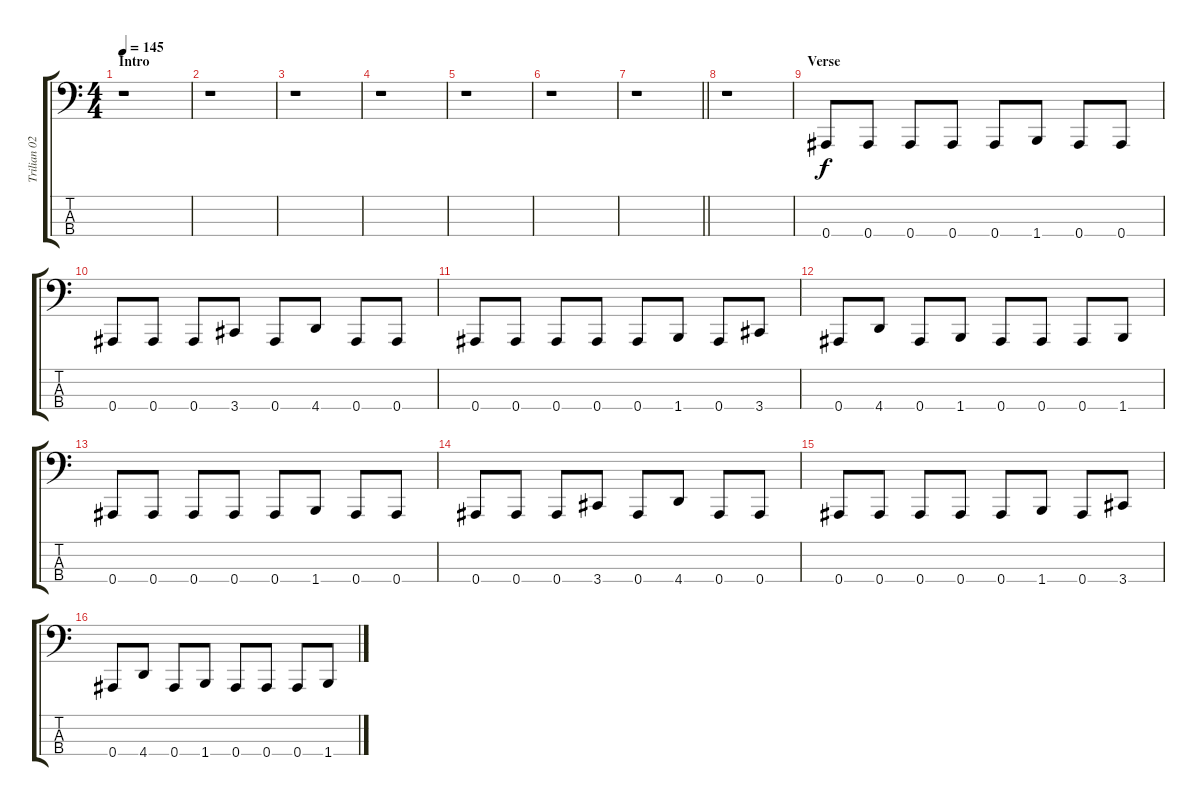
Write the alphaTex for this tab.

\track ("Trilian 02" "Trilian 02") {instrument electricbassfinger}
\staff {score tabs}
\tuning (Eb2 Bb1 F1 Bb0) {hide}
\ts (4 4)
\section ("" "Intro")
\tempo 145
\clef f4
\ks c
r.1{dy f instrument electricbassfinger} |
r.1 |
r.1 |
r.1 |
r.1 |
r.1 |
\barLineRight lightlight
r.1 |
r.1 |
\section ("" "Verse")
0.4.8 0.4.8 0.4.8 0.4.8 0.4.8 1.4.8 0.4.8 0.4.8 |
0.4.8 0.4.8 0.4.8 3.4.8 0.4.8 4.4.8 0.4.8 0.4.8 |
0.4.8 0.4.8 0.4.8 0.4.8 0.4.8 1.4.8 0.4.8 3.4.8 |
0.4.8 4.4.8 0.4.8 1.4.8 0.4.8 0.4.8 0.4.8 1.4.8 |
0.4.8 0.4.8 0.4.8 0.4.8 0.4.8 1.4.8 0.4.8 0.4.8 |
0.4.8 0.4.8 0.4.8 3.4.8 0.4.8 4.4.8 0.4.8 0.4.8 |
0.4.8 0.4.8 0.4.8 0.4.8 0.4.8 1.4.8 0.4.8 3.4.8 |
0.4.8 4.4.8 0.4.8 1.4.8 0.4.8 0.4.8 0.4.8 1.4.8
